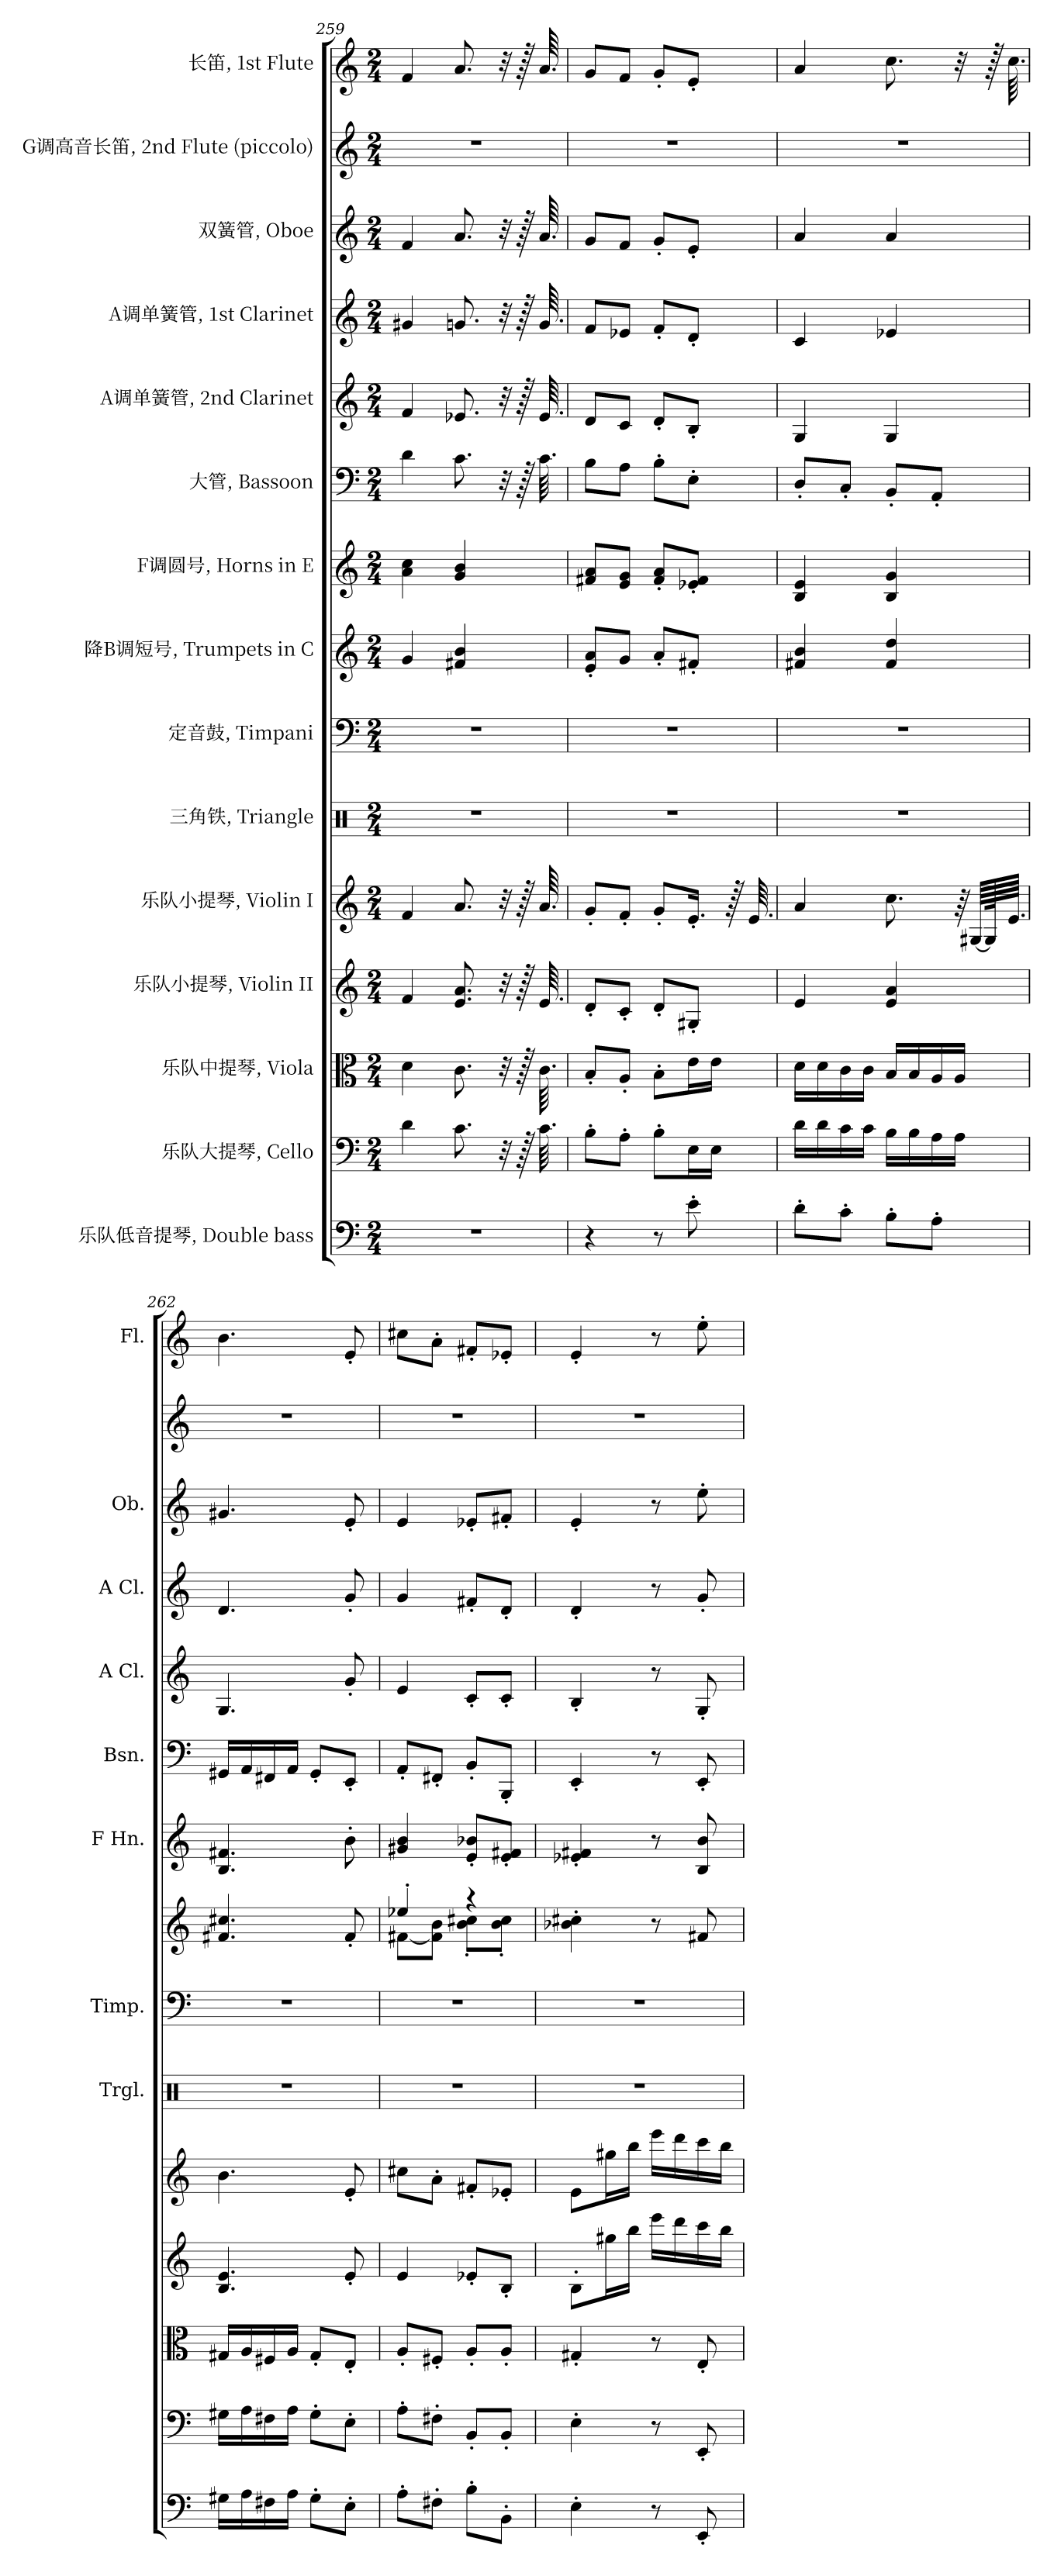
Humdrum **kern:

**kern	**kern	**kern	**kern	**kern	**kern	**kern	**kern	**kern	**kern	**kern	**kern	**kern	**kern	**kern
*part15	*part14	*part13	*part12	*part11	*part10	*part9	*part8	*part7	*part6	*part5	*part4	*part3	*part2	*part1
*staff15	*staff14	*staff13	*staff12	*staff11	*staff10	*staff9	*staff8	*staff7	*staff6	*staff5	*staff4	*staff3	*staff2	*staff1
*I"乐队低音提琴, Double bass	*I"乐队大提琴, Cello	*I"乐队中提琴, Viola	*I"乐队小提琴, Violin II	*I"乐队小提琴, Violin I	*I"三角铁, Triangle	*I"定音鼓, Timpani	*I"降B调短号, Trumpets in C	*I"F调圆号, Horns in E	*I"大管, Bassoon	*I"A调单簧管, 2nd Clarinet	*I"A调单簧管, 1st Clarinet	*I"双簧管, Oboe	*I"G调高音长笛, 2nd Flute (piccolo)	*I"长笛, 1st Flute
*	*	*	*	*	*I'Trgl.	*I'Timp.	*	*I'F Hn.	*I'Bsn.	*I'A Cl.	*I'A Cl.	*I'Ob.	*	*I'Fl.
!!LO:PB:g=z
*clefF4	*clefF4	*clefC3	*clefG2	*clefG2	*clefX	*clefF4	*clefG2	*clefG2	*clefF4	*clefG2	*clefG2	*clefG2	*clefG2	*clefG2
*ITrd7c12	*	*	*	*	*	*	*ITrd1c2	*ITrd4c7	*	*ITrd2c3	*ITrd2c3	*	*ITrd-4c-7	*
*k[]	*k[]	*k[]	*k[]	*k[]	*k[]	*k[]	*k[b-e-]	*k[b-]	*k[]	*k[f#c#g#]	*k[f#c#g#]	*k[]	*k[f#]	*k[]
*M2/4	*M2/4	*M2/4	*M2/4	*M2/4	*M2/4	*M2/4	*M2/4	*M2/4	*M2/4	*M2/4	*M2/4	*M2/4	*M2/4	*M2/4
=259	=259	=259	=259	=259	=259	=259	=259	=259	=259	=259	=259	=259	=259	=259
2r	4d\	4d\	4f/	4f/	2r	2r	4f/	4d\ 4f\	4d\	4d/	4e#X/	4f/	2r	4f/
.	8.c\	8.c\	8.e/ 8.a/	8.a/	.	.	4en/ 4a/	4c/ 4e/	8.c\	8.cn/	8.en/	8.a/	.	8.a/
.	32r	32r	32r	32r	.	.	.	.	32r	32r	32r	32r	.	32r
.	128r	128r	128r	128r	.	.	.	.	128r	128r	128r	128r	.	128r
.	64.c\	64.c\	64.e/	64.a/	.	.	.	.	64.c\	64.c/	64.e/	64.a/	.	64.a/
=260	=260	=260	=260	=260	=260	=260	=260	=260	=260	=260	=260	=260	=260	=260
4r	8B'\L	8B'/L	8d'/L	8g'/L	2r	2r	8d/' 8g/'L	8Bn/ 8d/L	8B\L	8B/L	8d/L	8g/L	2r	8g/L
.	8A'\J	8A'/J	8c'/J	8f'/J	.	.	8f/J	8A/ 8c/J	8A\J	8A/J	8cn/J	8f/J	.	8f/J
8r	8B'\L	8B'\L	8d'/L	8g'/L	.	.	8g'/L	8B/' 8d/'L	8B'\L	8B'/L	8d'/L	8g'/L	.	8g'/L
8E'\	16E\L	16e\L	8G#X'/J	16.e'/Jk	.	.	8en'/J	8A-X/' 8B/'J	8E'\J	8G#'/J	8B'/J	8e'/J	.	8e'/J
.	16E\JJ	16e\JJ	.	.	.	.	.	.	.	.	.	.	.	.
.	.	.	.	128r	.	.	.	.	.	.	.	.	.	.
.	.	.	.	64.e/	.	.	.	.	.	.	.	.	.	.
=261	=261	=261	=261	=261	=261	=261	=261	=261	=261	=261	=261	=261	=261	=261
8D'\L	16d\LL	16d\LL	4e/	4a/	2r	2r	4en/ 4a/	4E/ 4A/	8D'/L	4E/	4A/	4a/	2r	4a/
.	16d\	16d\	.	.	.	.	.	.	.	.	.	.	.	.
8C'\J	16c\	16c\	.	.	.	.	.	.	8C'/J	.	.	.	.	.
.	16c\JJ	16c\JJ	.	.	.	.	.	.	.	.	.	.	.	.
8BB'\L	16B\LL	16B/LL	4e/ 4a/	8.cc\	.	.	4e/ 4cc/	4E/ 4c/	8BB'/L	4E/	4cn/	4a/	.	8.cc\
.	16B\	16B/	.	.	.	.	.	.	.	.	.	.	.	.
8AA'\J	16A\	16A/	.	.	.	.	.	.	8AA'/J	.	.	.	.	.
.	16A\JJ	16A/JJ	.	64r	.	.	.	.	.	.	.	.	.	32r
.	.	.	.	[64G#X/LLLL	.	.	.	.	.	.	.	.	.	.
.	.	.	.	128G#/K]	.	.	.	.	.	.	.	.	.	128r
.	.	.	.	64.e/JJJJ	.	.	.	.	.	.	.	.	.	64.cc\
=262	=262	=262	=262	=262	=262	=262	=262	=262	=262	=262	=262	=262	=262	=262
16GG#X\LL	16G#X\LL	16G#X/LL	4.B/ 4.e/	4.b\	2r	2r	4.en/ 4.bn/	4.E/ 4.Bn/	16GG#X/LL	4.E/	4.B/	4.g#X/	2r	4.b\
16AA\	16A\	16A/	.	.	.	.	.	.	16AA/	.	.	.	.	.
16FF#X\	16F#X\	16F#X/	.	.	.	.	.	.	16FF#X/	.	.	.	.	.
16AA\JJ	16A\JJ	16A/JJ	.	.	.	.	.	.	16AA/JJ	.	.	.	.	.
8GG#'\L	8G#'\L	8G#'/L	.	.	.	.	.	.	8GG#'/L	.	.	.	.	.
8EE'\J	8E'\J	8E'/J	8e'/	8e'/	.	.	8e'/	8e'\	8EE'/J	8e'/	8e'/	8e'/	.	8e'/
!!LO:PB:g=z
=263	=263	=263	=263	=263	=263	=263	=263	=263	=263	=263	=263	=263	=263	=263
*	*	*	*	*	*	*	*^	*	*	*	*	*	*	*
8AA'\L	8A'\L	8A'/L	4e/	8cc#X\L	2r	2r	4dd-X'/	[8en\L	4c#X/ 4e/	8AA'/L	4c#/	4e/	4e/	2r	8cc#X\L
8FF#X'\J	8F#X'\J	8F#X'/J	.	8a'\J	.	.	.	8e\] 8a\J	.	8FF#X'/J	.	.	.	.	8a'\J
8BB'\L	8BB'/L	8A'/L	8e-X'/L	8f#X'/L	.	.	4r	8a\' 8bn\'L	8A/' 8e-X/'L	8BB'/L	8A'/L	8d#X'/L	8e-X'/L	.	8f#X'/L
8BBB'\J	8BB'/J	8A'/J	8B'/J	8e-X'/J	.	.	.	8a\' 8b\'J	8A/' 8Bn/'J	8BBB'/J	8A'/J	8B'/J	8f#X'/J	.	8e-X'/J
*	*	*	*	*	*	*	*v	*v	*	*	*	*	*	*	*
=264	=264	=264	=264	=264	=264	=264	=264	=264	=264	=264	=264	=264	=264	=264
4EE'\	4E'\	4G#X'/	8B'\L	8e\L	2r	2r	4a-X\' 4bn\'	4A-X/' 4Bn/'	4EE'/	4G#'/	4B'/	4e'/	2r	4e'/
.	.	.	16gg#X\L	16gg#X\L	.	.	.	.	.	.	.	.	.	.
.	.	.	16bb\JJ	16bb\JJ	.	.	.	.	.	.	.	.	.	.
8r	8r	8r	16eee\LL	16eee\LL	.	.	8r	8r	8r	8r	8r	8r	.	8r
.	.	.	16ddd\	16ddd\	.	.	.	.	.	.	.	.	.	.
8EEE'/	8EE'/	8E'/	16ccc\	16ccc\	.	.	8en/	8E/ 8e/	8EE'/	8E'/	8e'/	8ee'\	.	8ee'\
.	.	.	16bb\JJ	16bb\JJ	.	.	.	.	.	.	.	.	.	.
=	=	=	=	=	=	=	=	=	=	=	=	=	=	=
*-	*-	*-	*-	*-	*-	*-	*-	*-	*-	*-	*-	*-	*-	*-
